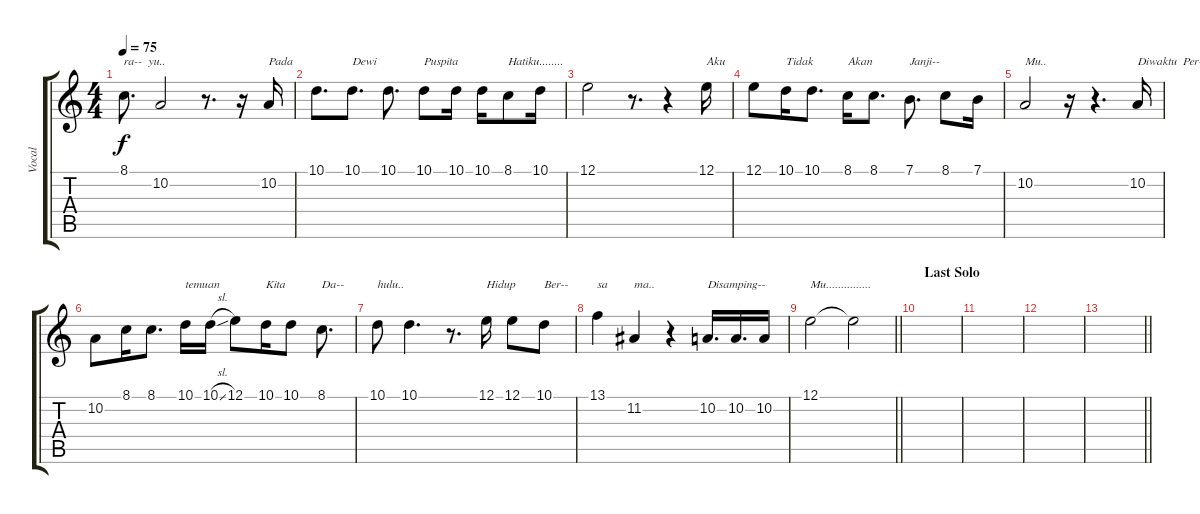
\track ("Vocal" "Vocal") {instrument stringensemble1}
\staff {score tabs}
\tuning (E4 B3 G3 D3 A2 E2) {hide}
\ts (4 4)
\tempo 75
\clef g2
\ks c
8.1.8{d txt "ra--  yu.." dy f} 10.2.2 r.8{d} r.16 10.2.16{txt "Pada"} |
10.1.8{d} 10.1.8{d txt "Dewi"} 10.1.8{d} 10.1.8{txt "Puspita"} 10.1.16 10.1.16 8.1.8{txt "Hatiku........"} 10.1.16 |
12.1.2 r.8{d} r.4 12.1.16{txt "Aku"} |
12.1.8 10.1.16{txt "Tidak"} 10.1.8{d} 8.1.16{txt "Akan"} 8.1.8{d} 7.1.8{d txt "Janji--"} 8.1.8 7.1.16 |
10.2.2{txt "Mu.."} r.16 r.4{d} 10.2.16{txt "Diwaktu  Per--"} |
10.2.8 8.1.16 8.1.8{d} 10.1.16{txt "temuan"} 10.1{sl}.16 12.1.8 10.1.16{txt "Kita"} 10.1.8 8.1.8{d txt "Da--"} |
10.1.8{txt "hulu.."} 10.1.4{d} r.8{d} 12.1.16{txt "Hidup"} 12.1.8 10.1.8{txt "Ber--"} |
13.1.4{txt "sa"} 11.2.4{txt "ma.."} r.4 10.2.16{d txt "Disamping--"} 10.2.16{d} 10.2.16 |
\barLineRight lightlight
12.1.2{txt "Mu..............."} 12.1{t}.2 |
\section ("" " Last Solo")
|
|
|
\barLineRight lightlight
